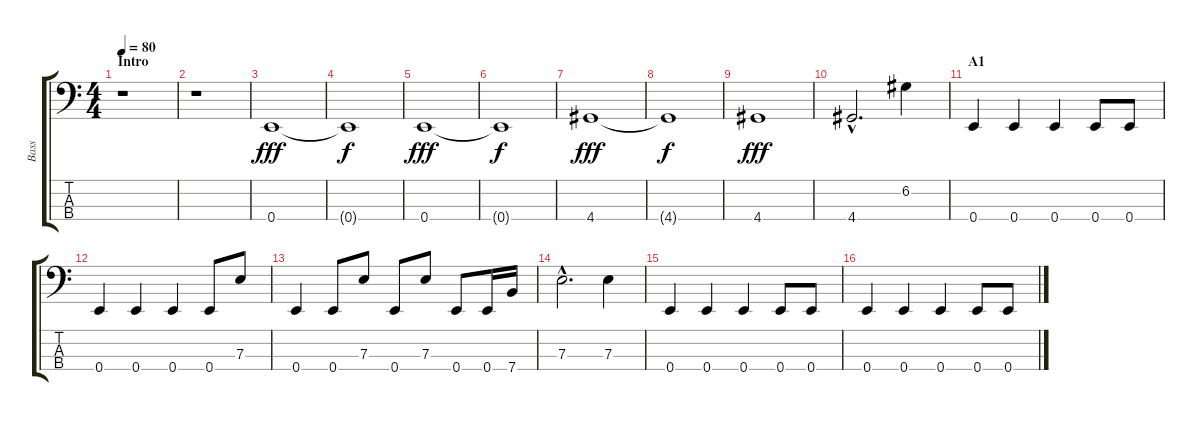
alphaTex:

\track ("Bass" "Bass") {instrument electricbassfinger}
\staff {score tabs}
\tuning (G2 D2 A1 E1) {hide}
\ts (4 4)
\section ("" "Intro")
\tempo 80
\clef f4
\ks c
r.1{dy fff instrument electricbassfinger} |
r.1 |
0.4.1 |
0.4{t}.1{dy f} |
0.4.1{dy fff} |
0.4{t}.1{dy f} |
4.4.1{dy fff} |
4.4{t}.1{dy f} |
4.4.1{dy fff} |
4.4{hac}.2{d} 6.2.4 |
\section ("" "A1")
0.4.4 0.4.4 0.4.4 0.4.8 0.4.8 |
0.4.4 0.4.4 0.4.4 0.4.8 7.3.8 |
0.4.4 0.4.8 7.3.8 0.4.8 7.3.8 0.4.8 0.4.16 7.4.16 |
7.3{hac}.2{d} 7.3.4 |
0.4.4 0.4.4 0.4.4 0.4.8 0.4.8 |
0.4.4 0.4.4 0.4.4 0.4.8 0.4.8
